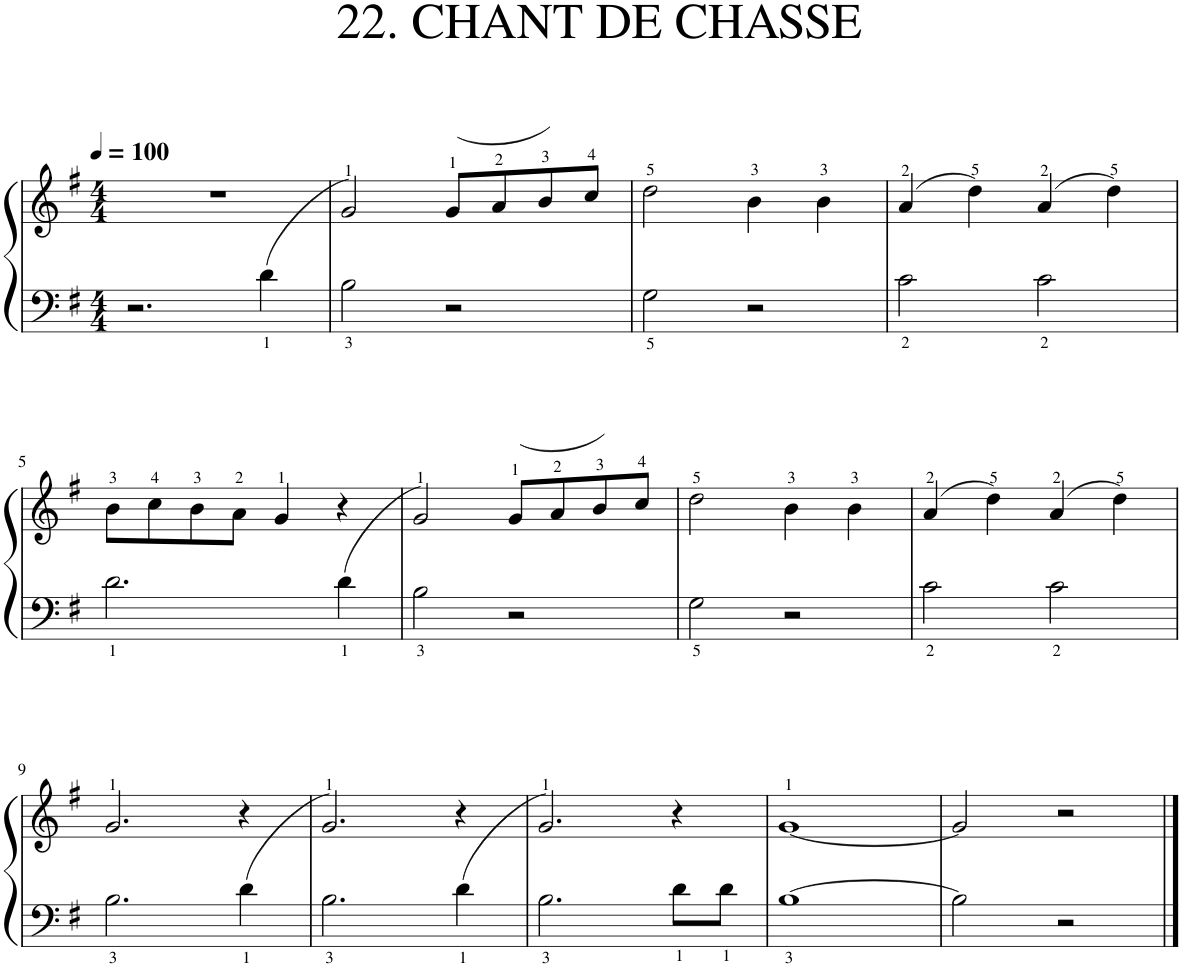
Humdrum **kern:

**kern	**kern
*part1	*part1
*staff2	*staff1
*I"Piano	*
*I'Pno.	*
*clefF4	*clefG2
*k[f#]	*k[f#]
*M4/4	*M4/4
*MM100	*MM100
=1	=1
2.r	1r
(4d\	.
=2	=2
2B\	2g/)
2r	(8g/L
.	8a/
.	8b/)
.	8cc/J
=3	=3
2G\	2dd\
2r	4b\
.	4b\
=4	=4
2c\	(4a/
.	4dd\)
2c\	(4a/
.	4dd\)
!!LO:LB:g=z
=5	=5
2.d\	8b\L
.	8cc\
.	8b\
.	8a\J
.	4g/
(4d\	4r
=6	=6
2B\	2g/)
2r	(8g/L
.	8a/
.	8b/)
.	8cc/J
=7	=7
2G\	2dd\
2r	4b\
.	4b\
=8	=8
2c\	(4a/
.	4dd\)
2c\	(4a/
.	4dd\)
!!LO:LB:g=z
=9	=9
2.B\	2.g/
(4d\	4r
=10	=10
2.B\	2.g/)
(4d\	4r
=11	=11
2.B\	2.g/)
8d\L	4r
8d\J	.
=12	=12
[1B	[1g
=13	=13
2B\]	2g/]
2r	2r
==	==
*-	*-
